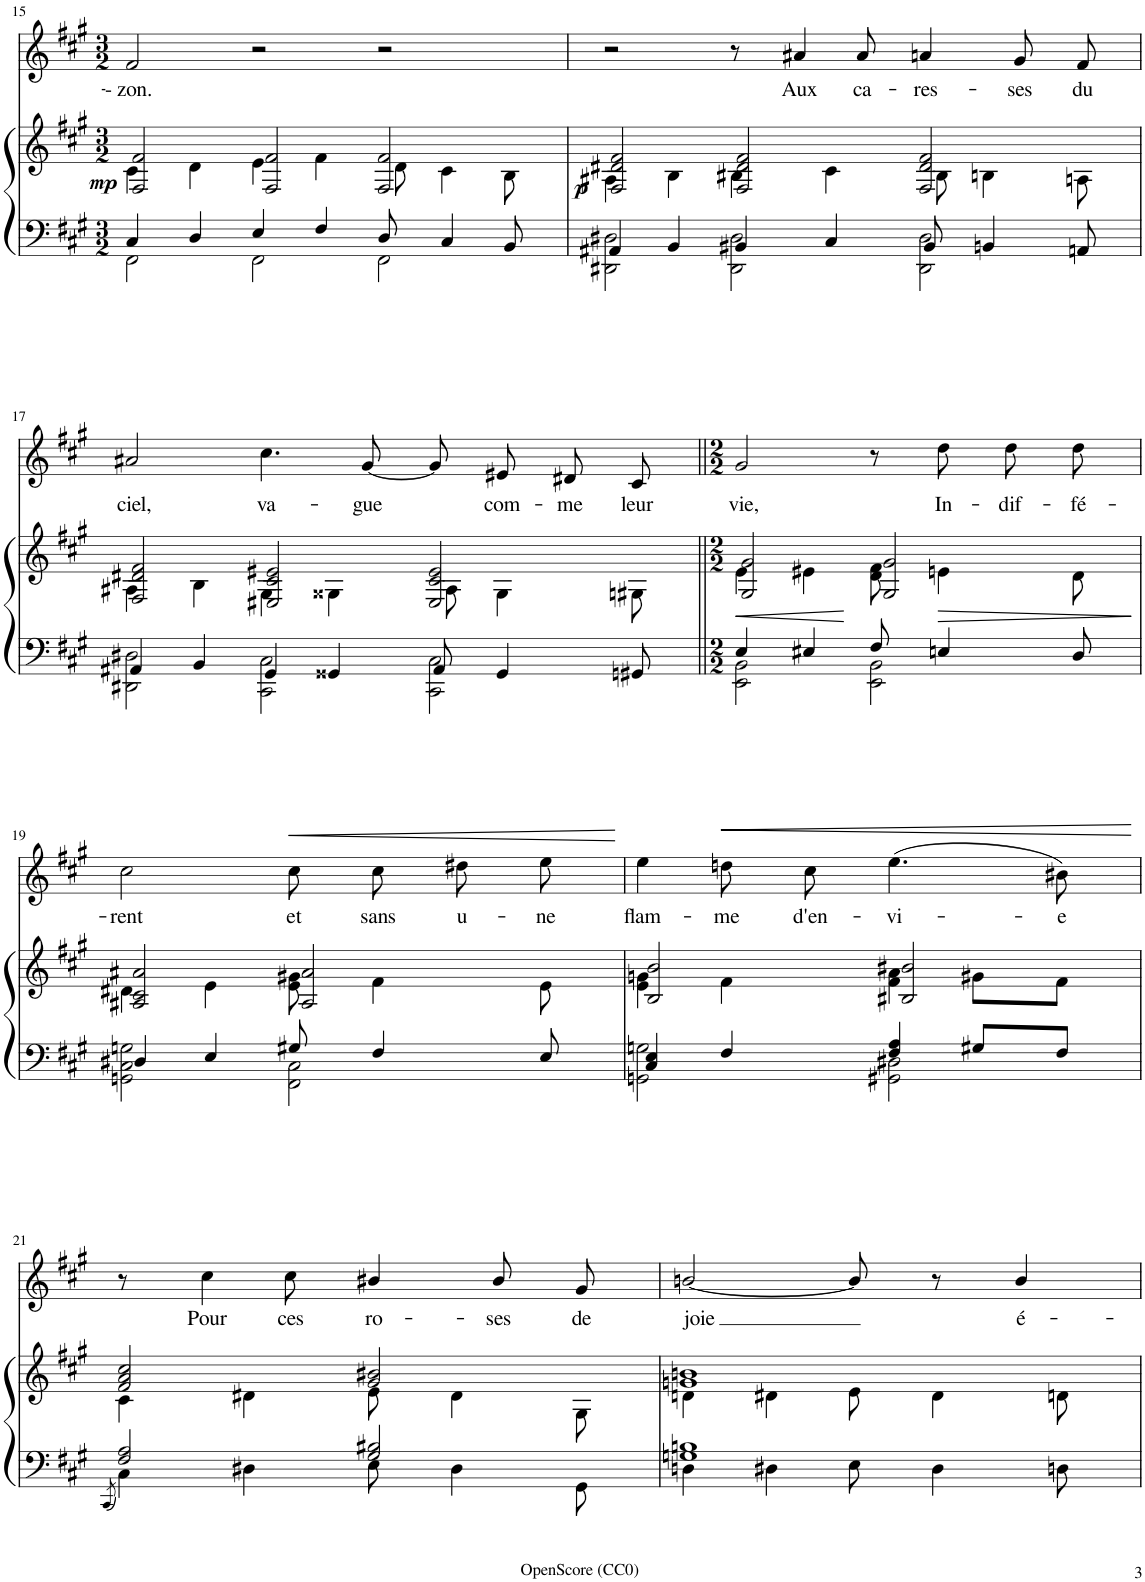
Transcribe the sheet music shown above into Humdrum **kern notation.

**kern	**kern	**dynam	**kern	**text	**dynam
*part2	*part2	*part2	*part1	*part1	*part1
*staff3	*staff2	*staff2/3	*staff1	*staff1	*staff1
*I"Piano	*	*	*I"Voice	*	*
*I'Pno	*	*	*	*	*
!!LO:PB:g=z
*clefF4	*clefG2	*	*clefG2	*	*
*k[f#c#g#]	*k[f#c#g#]	*	*k[f#c#g#]	*	*
*M3/2	*M3/2	*	*M3/2	*	*
=15	=15	=15	=15	=15	=15
*^	*^	*	*	*	*
!	!	!	!	!LO:DY:b	!	!LO:LY:b	!
4C#/	2FF#\	2F#/ 2f#/	4c#\	mp	2f#/	-- zon.	.
4D/	.	.	4d\	.	.	.	.
4E/	2FF#\	2F#/ 2f#/	4e\	.	2r	.	.
4F#/	.	.	4f#\	.	.	.	.
8D/	2FF#\	2F#/ 2f#/	8d\	.	2r	.	.
4C#/	.	.	4c#\	.	.	.	.
8BB/	.	.	8B\	.	.	.	.
=16	=16	=16	=16	=16	=16	=16	=16
!	!	!	!	!LO:DY:b	!	!	!
4AA#X/	2DD#X\ 2D#X\	2F#/ 2d#X/ 2f#/	4A#X\	p	2r	.	.
4BB/	.	.	4B\	.	.	.	.
4BB#X/	2DD#\ 2D#\	2F#/ 2d#/ 2f#/	4B#X\	.	8r	.	.
!	!	!	!	!	!	!LO:LY:b	!
.	.	.	.	.	4a#X/	Aux	.
4C#/	.	.	4c#\	.	.	.	.
!	!	!	!	!	!	!LO:LY:b	!
.	.	.	.	.	8a#/	ca-	.
!	!	!	!	!	!	!LO:LY:b	!
8BB#/	2DD#\ 2D#\	2F#/ 2d#/ 2f#/	8B#\	.	4an/	-res-	.
4BBn/	.	.	4Bn\	.	.	.	.
!	!	!	!	!	!	!LO:LY:b	!
.	.	.	.	.	8g#/L	-ses	.
!	!	!	!	!	!	!LO:LY:b	!
8AAn/	.	.	8An\	.	8f#/J	du	.
!!LO:LB:g=z
=17	=17	=17	=17	=17	=17	=17	=17
!	!	!	!	!	!	!LO:LY:b	!
4AA#X/	2DD#X\ 2D#X\	2F#/ 2d#X/ 2f#/	4A#X\	.	2a#X/	ciel,	.
4BB/	.	.	4B\	.	.	.	.
!	!	!	!	!	!	!LO:LY:b	!
4GG#/	2CC#\ 2C#\	2E#X/ 2c#/ 2e#X/	4G#\	.	4.cc#\	va-	.
4GG##X/	.	.	4G##X\	.	.	.	.
!	!	!	!	!	!	!LO:LY:b	!
.	.	.	.	.	[8g#/	-gue	.
8AA#/	2CC#\ 2C#\	2E#/ 2c#/ 2e#/	8A#\	.	8g#/L]	.	.
!	!	!	!	!	!	!LO:LY:b	!
4GG##/	.	.	4G##\	.	8e#X/	com-	.
!	!	!	!	!	!	!LO:LY:b	!
.	.	.	.	.	8d#X/	-me	.
!	!	!	!	!	!	!LO:LY:b	!
8GG#X/	.	.	8G#X\	.	8c#/J	leur	.
=18||	=18||	=18||	=18||	=18||	=18||	=18||	=18||
*M2/2	*	*M2/2	*	*	*M2/2	*	*
!	!	!	!	!LO:HP:b	!	!LO:LY:b	!
4E/	2EE\ 2BB\	2G#/ 2g#/	4e\	<	2g#/	vie,	.
4E#X/	.	.	4e#X\	.	.	.	.
8F#/	2EE\ 2BB\	2G#/ 2g#/	8d\ 8f#\	.	8r	.	.
!	!	!	!	!	!	!LO:LY:b	!
4En/	.	.	4en\	.	8dd\L	In-	.
!	!	!	!	!	!	!LO:LY:b	!
.	.	.	.	.	8dd\	-dif-	.
!	!	!	!	!	!	!LO:LY:b	!
8D/	.	.	8d\	.	8dd\J	-fé-	.
*v	*v	*	*	*	*	*	*
*	*v	*v	*	*	*	*
.	.	[	.	.	.
!!LO:LB:g=z
=19	=19	=19	=19	=19	=19
*^	*^	*	*	*	*
!	!	!	!	!	!	!LO:LY:b	!
4D#X/	2GGn\ 2C#\ 2Gn\	2A#X/ 2c#/ 2a#X/	4d#X\	.	2cc#\	-rent	.
4E/	.	.	4e\	.	.	.	.
!	!	!	!	!	!	!LO:LY:b	!LO:HP:b
8G#X/	2FF#\ 2C#\	2A#/ 2a#/	8e\ 8g#X\	.	8cc#\L	et	<
!	!	!	!	!	!	!LO:LY:b	!
4F#/	.	.	4f#\	.	8cc#\	sans	.
!	!	!	!	!	!	!LO:LY:b	!
.	.	.	.	.	8dd#X\	u-	.
!	!	!	!	!	!	!LO:LY:b	!
8E/	.	.	8e\	.	8ee\J	-ne	.
*v	*v	*	*	*	*	*	*
*	*v	*v	*	*	*	*
.	.	.	.	.	[
=20	=20	=20	=20	=20	=20
*^	*^	*	*	*	*
!	!	!	!	!	!	!LO:LY:b	!
4C#/ 4E/	2GGn\ 2Gn\	2B/ 2b/	4e\ 4gn\	.	4ee\	flam-	.
!	!	!	!	!	!	!LO:LY:b	!LO:HP:b
4F#/	.	.	4f#\	.	8ddn\L	-me	<
!	!	!	!	!	!	!LO:LY:b	!
.	.	.	.	.	8cc#\J	d'en-	.
!	!	!	!	!	!	!LO:LY:b	!
4F#/ 4A/	2GG#X\ 2D#X\	2B#X/ 2b#X/	4f#\ 4a\	.	(4.ee\	-vi-	.
8G#X/L	.	.	8g#X\L	.	.	.	.
!	!	!	!	!	!	!LO:LY:b	!
8F#/J	.	.	8f#\J	.	8b#X\)	-e	.
*v	*v	*	*	*	*	*	*
*	*v	*v	*	*	*	*
.	.	.	.	.	[
!!LO:LB:g=z
=21	=21	=21	=21	=21	=21
*^	*	*	*	*	*
.	8qCC#/	.	.	.	.	.
*	*	*^	*	*	*	*
2F#/ 2A/	4C#\	2f#/ 2a/ 2cc#/	4c#\	.	8r	.	.
!	!	!	!	!	!	!LO:LY:b	!
.	.	.	.	.	4cc#\	Pour	.
.	4D#X\	.	4d#X\	.	.	.	.
!	!	!	!	!	!	!LO:LY:b	!
.	.	.	.	.	8cc#\	ces	.
!	!	!	!	!	!	!LO:LY:b	!
2G#/ 2B#X/	8E\	2g#/ 2b#X/	8e\	.	4b#X/	ro-	.
.	4D#\	.	4d#\	.	.	.	.
!	!	!	!	!	!	!LO:LY:b	!
.	.	.	.	.	8b#/L	-ses	.
!	!	!	!	!	!	!LO:LY:b	!
.	8GG#\	.	8G#\	.	8g#/J	de	.
=22	=22	=22	=22	=22	=22	=22	=22
!	!	!	!	!	!	!LO:LY:b	!
1Gn 1Bn	4Dn\	1gn 1bn	4dn\	.	[2bn/	joie	.
.	4D#X\	.	4d#X\	.	.	.	.
.	8E\	.	8e\	.	8b/]	.	.
.	4D#\	.	4d#\	.	8r	.	.
!	!	!	!	!	!	!LO:LY:b	!
.	.	.	.	.	4b/	é-	.
.	8Dn\	.	8dn\	.	.	.	.
*v	*v	*	*	*	*	*	*
*	*v	*v	*	*	*	*
=	=	=	=	=	=
*-	*-	*-	*-	*-	*-
